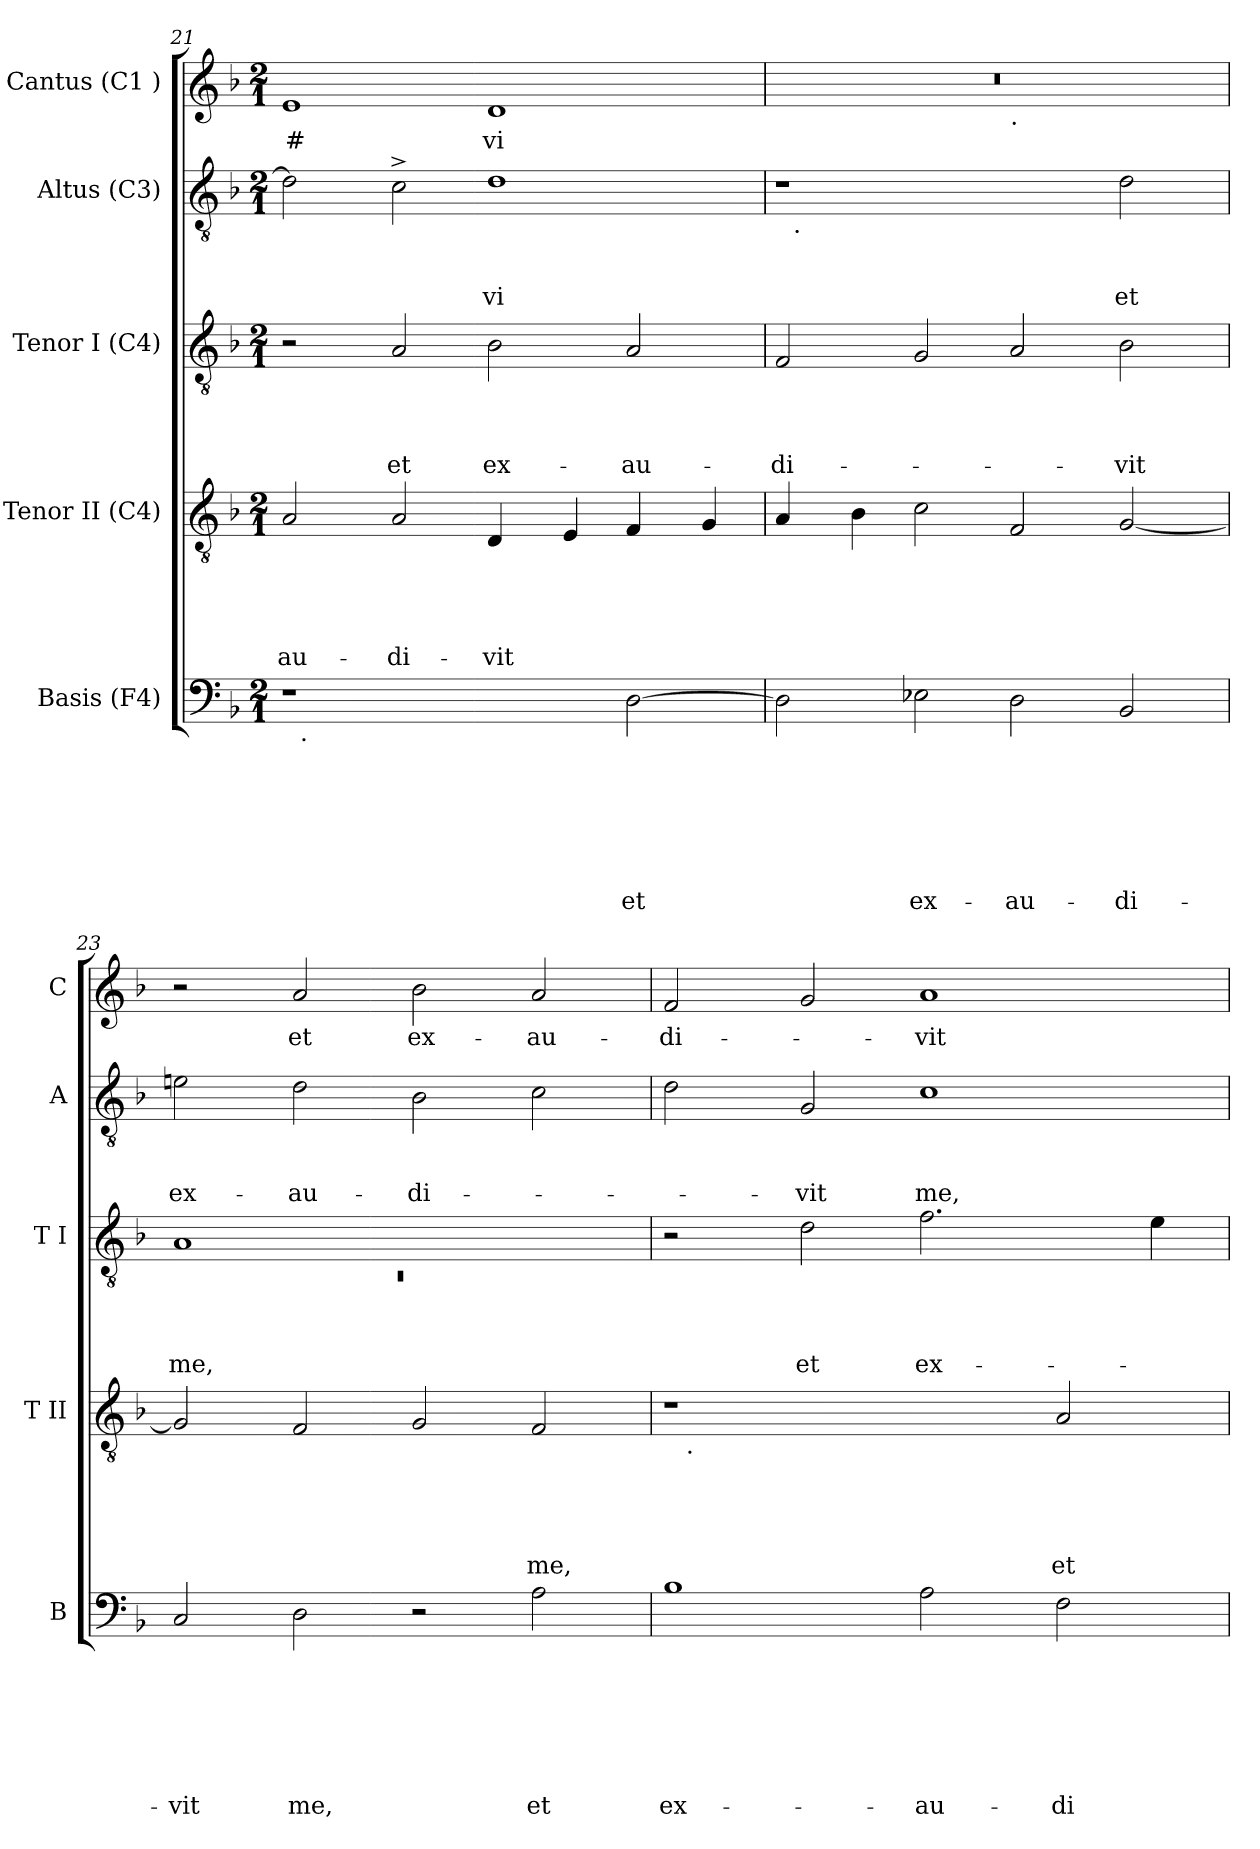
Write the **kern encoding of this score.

**kern	**text	**text	**text	**text	**text	**text	**text	**kern	**text	**text	**text	**text	**text	**kern	**text	**text	**text	**text	**kern	**text	**text	**text	**kern	**text
*part5	*part5	*part5	*part5	*part5	*part5	*part5	*part5	*part4	*part4	*part4	*part4	*part4	*part4	*part3	*part3	*part3	*part3	*part3	*part2	*part2	*part2	*part2	*part1	*part1
*staff5	*staff5	*staff5	*staff5	*staff5	*staff5	*staff5	*staff5	*staff4	*staff4	*staff4	*staff4	*staff4	*staff4	*staff3	*staff3	*staff3	*staff3	*staff3	*staff2	*staff2	*staff2	*staff2	*staff1	*staff1
*I"Basis (F4)	*	*	*	*	*	*	*	*I"Tenor II (C4)	*	*	*	*	*	*I"Tenor I (C4)	*	*	*	*	*I"Altus (C3)	*	*	*	*I"Cantus (C1 )	*
*I'B	*	*	*	*	*	*	*	*I'T II	*	*	*	*	*	*I'T I	*	*	*	*	*I'A	*	*	*	*I'C	*
!!LO:LB:g=z
*clefF4	*	*	*	*	*	*	*	*clefGv2	*	*	*	*	*	*clefGv2	*	*	*	*	*clefGv2	*	*	*	*clefG2	*
*k[b-]	*	*	*	*	*	*	*	*k[b-]	*	*	*	*	*	*k[b-]	*	*	*	*	*k[b-]	*	*	*	*k[b-]	*
*F:	*	*	*	*	*	*	*	*F:	*	*	*	*	*	*F:	*	*	*	*	*F:	*	*	*	*F:	*
*M2/1	*	*	*	*	*	*	*	*M2/1	*	*	*	*	*	*M2/1	*	*	*	*	*M2/1	*	*	*	*M2/1	*
=21	=21	=21	=21	=21	=21	=21	=21	=21	=21	=21	=21	=21	=21	=21	=21	=21	=21	=21	=21	=21	=21	=21	=21	=21
!	!	!	!	!	!	!	!	!	!	!	!	!	!LO:LY:b	!	!	!	!	!	!	!	!	!	!	!LO:LY:b
*^	*	*	*	*	*	*	*	*	*	*	*	*	*	*	*	*	*	*	*	*	*	*	*	*
1r	32ryy	.	.	.	.	.	.	.	2A/	.	.	.	.	-au-	2r	.	.	.	.	2d\]	.	.	.	1e	-#
!	!LO:TX:b:t=.	!	!	!	!	!	!	!	!	!	!	!	!	!	!	!	!	!	!	!	!	!	!	!	!
.	1ryy	.	.	.	.	.	.	.	.	.	.	.	.	.	.	.	.	.	.	.	.	.	.	.	.
!	!	!	!	!	!	!	!	!	!	!	!	!	!	!LO:LY:b	!	!	!	!	!LO:LY:b	!	!	!	!	!	!
.	.	.	.	.	.	.	.	.	2A/	.	.	.	.	-di-	2A/	.	.	.	et	2c^>\	.	.	.	.	.
!	!	!	!	!	!	!	!	!	!	!	!	!	!	!LO:LY:b	!	!	!	!	!LO:LY:b	!	!	!	!LO:LY:b	!	!LO:LY:b
2ryy	.	.	.	.	.	.	.	.	4D/	.	.	.	.	-vit	2B-\	.	.	.	ex-	1d	.	.	-vi	1d	vi
.	2ryy	.	.	.	.	.	.	.	.	.	.	.	.	.	.	.	.	.	.	.	.	.	.	.	.
.	.	.	.	.	.	.	.	.	4E/	.	.	.	.	.	.	.	.	.	.	.	.	.	.	.	.
!	!	!	!	!	!	!	!	!LO:LY:b	!	!	!	!	!	!	!	!	!	!	!LO:LY:b	!	!	!	!	!	!
[>2D\	.	.	.	.	.	.	.	et	4F/	.	.	.	.	.	2A/	.	.	.	-au-	.	.	.	.	.	.
.	4...ryy	.	.	.	.	.	.	.	.	.	.	.	.	.	.	.	.	.	.	.	.	.	.	.	.
.	.	.	.	.	.	.	.	.	4G/	.	.	.	.	.	.	.	.	.	.	.	.	.	.	.	.
=22	=22	=22	=22	=22	=22	=22	=22	=22	=22	=22	=22	=22	=22	=22	=22	=22	=22	=22	=22	=22	=22	=22	=22	=22	=22
!	!	!	!	!	!	!	!	!	!	!	!	!	!	!	!	!	!	!	!LO:LY:b	!	!	!	!	!	!
*v	*v	*	*	*	*	*	*	*	*	*	*	*	*	*	*	*	*	*	*	*^	*	*	*	*^	*
2D\]	.	.	.	.	.	.	.	4A/	.	.	.	.	.	2F/	.	.	.	-di-	1r	32ryy	.	.	.	0r	1ryy	.
!	!	!	!	!	!	!	!	!	!	!	!	!	!	!	!	!	!	!	!	!LO:TX:b:t=.	!	!	!	!	!	!
.	.	.	.	.	.	.	.	.	.	.	.	.	.	.	.	.	.	.	.	1ryy	.	.	.	.	.	.
.	.	.	.	.	.	.	.	4B-\	.	.	.	.	.	.	.	.	.	.	.	.	.	.	.	.	.	.
!	!	!	!	!	!	!	!LO:LY:b	!	!	!	!	!	!	!	!	!	!	!	!	!	!	!	!	!	!	!
2E-\	.	.	.	.	.	.	ex-	2c\	.	.	.	.	.	2G/	.	.	.	.	.	.	.	.	.	.	.	.
!	!	!	!	!	!	!	!	!	!	!	!	!	!	!	!	!	!	!	!	!	!	!	!	!	!LO:TX:b:t=.	!
!	!	!	!	!	!	!	!LO:LY:b	!	!	!	!	!	!	!	!	!	!	!	!	!	!	!	!	!	!	!
2D\	.	.	.	.	.	.	-au-	2F/	.	.	.	.	.	2A/	.	.	.	.	2ryy	.	.	.	.	.	1ryy	.
.	.	.	.	.	.	.	.	.	.	.	.	.	.	.	.	.	.	.	.	2ryy	.	.	.	.	.	.
!	!	!	!	!	!	!	!LO:LY:b	!	!	!	!	!	!	!	!	!	!	!LO:LY:b	!	!	!	!	!LO:LY:b	!	!	!
2BB-/	.	.	.	.	.	.	-di-	[<2G/	.	.	.	.	.	2B-\	.	.	.	-vit	2d\	.	.	.	et	.	.	.
.	.	.	.	.	.	.	.	.	.	.	.	.	.	.	.	.	.	.	.	4...ryy	.	.	.	.	.	.
=23	=23	=23	=23	=23	=23	=23	=23	=23	=23	=23	=23	=23	=23	=23	=23	=23	=23	=23	=23	=23	=23	=23	=23	=23	=23	=23
*	*	*	*	*	*	*	*	*	*	*	*	*	*	*^	*	*	*	*	*	*	*	*	*	*	*	*
!	!	!	!	!	!	!	!LO:LY:b	!	!	!	!	!	!	!	!LO:N:vis=1	!	!	!	!LO:LY:b	!	!	!	!	!LO:LY:b	!	!	!
*	*	*	*	*	*	*	*	*	*	*	*	*	*	*	*	*	*	*	*	*v	*v	*	*	*	*	*	*
*	*	*	*	*	*	*	*	*	*	*	*	*	*	*	*	*	*	*	*	*	*	*	*	*v	*v	*
2C/	.	.	.	.	.	.	-vit	2G/]	.	.	.	.	.	1A	0rC	.	.	.	me,	2en\	.	.	ex-	2r	.
!	!	!	!	!	!	!	!LO:LY:b	!	!	!	!	!	!	!	!	!	!	!	!	!	!	!	!LO:LY:b	!	!LO:LY:b
2D\	.	.	.	.	.	.	me,	2F/	.	.	.	.	.	.	.	.	.	.	.	2d\	.	.	-au-	2a/	et
!	!	!	!	!	!	!	!	!	!	!	!	!	!	!	!	!	!	!	!	!	!	!	!LO:LY:b	!	!LO:LY:b
2r	.	.	.	.	.	.	.	2G/	.	.	.	.	.	1ryy	.	.	.	.	.	2B-\	.	.	-di-	2b-\	ex-
!	!	!	!	!	!	!	!LO:LY:b	!	!	!	!	!	!LO:LY:b	!	!	!	!	!	!	!	!	!	!	!	!LO:LY:b
2A\	.	.	.	.	.	.	et	2F/	.	.	.	.	me,	.	.	.	.	.	.	2c\	.	.	.	2a/	-au-
*	*	*	*	*	*	*	*	*	*	*	*	*	*	*v	*v	*	*	*	*	*	*	*	*	*	*
=24	=24	=24	=24	=24	=24	=24	=24	=24	=24	=24	=24	=24	=24	=24	=24	=24	=24	=24	=24	=24	=24	=24	=24	=24
!	!	!	!	!	!	!	!LO:LY:b	!	!	!	!	!	!	!	!	!	!	!	!	!	!	!	!	!LO:LY:b
*	*	*	*	*	*	*	*	*^	*	*	*	*	*	*	*	*	*	*	*	*	*	*	*	*
1B-	.	.	.	.	.	.	ex-	1r	32ryy	.	.	.	.	.	2r	.	.	.	.	2d\	.	.	.	2f/	-di-
!	!	!	!	!	!	!	!	!	!LO:TX:b:t=.	!	!	!	!	!	!	!	!	!	!	!	!	!	!	!	!
.	.	.	.	.	.	.	.	.	1ryy	.	.	.	.	.	.	.	.	.	.	.	.	.	.	.	.
!	!	!	!	!	!	!	!	!	!	!	!	!	!	!	!	!	!	!	!LO:LY:b	!	!	!	!LO:LY:b	!	!
.	.	.	.	.	.	.	.	.	.	.	.	.	.	.	2d\	.	.	.	et	2G/	.	.	-vit	2g/	.
!	!	!	!	!	!	!	!LO:LY:b	!	!	!	!	!	!	!	!	!	!	!	!LO:LY:b	!	!	!	!LO:LY:b	!	!LO:LY:b
2A\	.	.	.	.	.	.	-au-	2ryy	.	.	.	.	.	.	2.f\	.	.	.	ex-	1c	.	.	me,	1a	-vit
.	.	.	.	.	.	.	.	.	2ryy	.	.	.	.	.	.	.	.	.	.	.	.	.	.	.	.
!	!	!	!	!	!	!	!LO:LY:b	!	!	!	!	!	!	!LO:LY:b	!	!	!	!	!	!	!	!	!	!	!
2F\	.	.	.	.	.	.	-di-	2A/	.	.	.	.	.	et	.	.	.	.	.	.	.	.	.	.	.
.	.	.	.	.	.	.	.	.	4...ryy	.	.	.	.	.	.	.	.	.	.	.	.	.	.	.	.
.	.	.	.	.	.	.	.	.	.	.	.	.	.	.	4e\	.	.	.	.	.	.	.	.	.	.
*	*	*	*	*	*	*	*	*v	*v	*	*	*	*	*	*	*	*	*	*	*	*	*	*	*	*
=	=	=	=	=	=	=	=	=	=	=	=	=	=	=	=	=	=	=	=	=	=	=	=	=
*-	*-	*-	*-	*-	*-	*-	*-	*-	*-	*-	*-	*-	*-	*-	*-	*-	*-	*-	*-	*-	*-	*-	*-	*-
